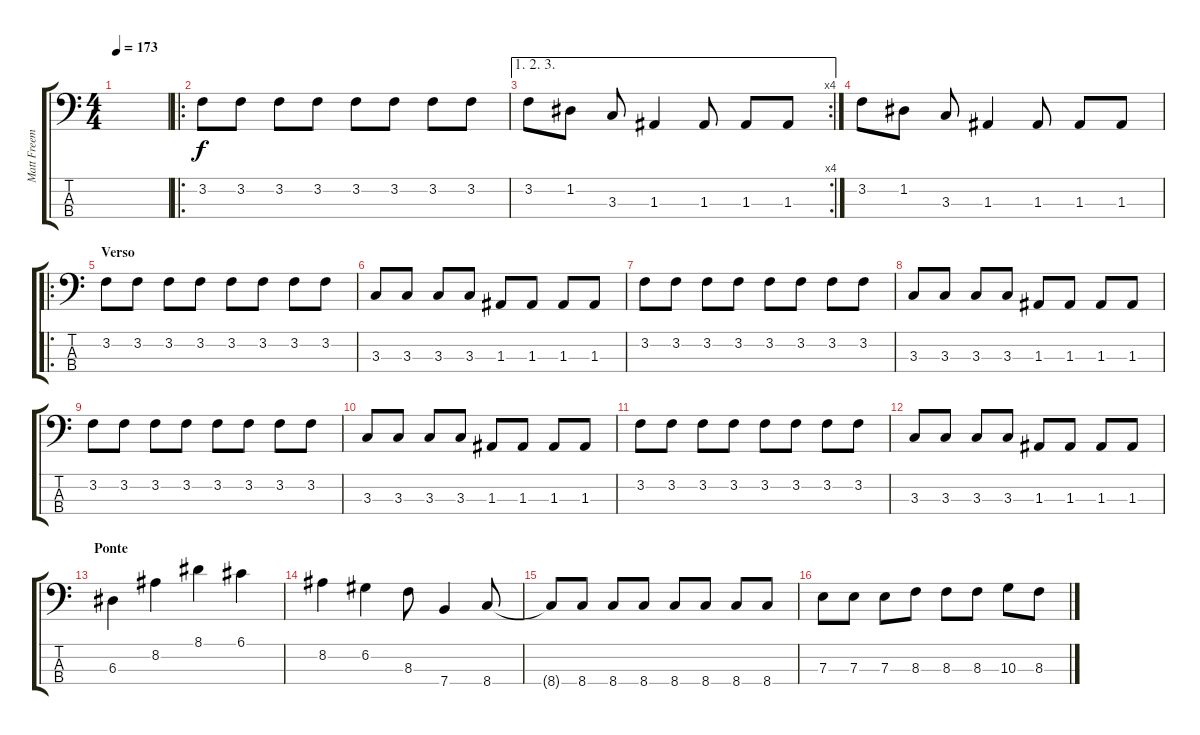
\track ("Matt Freeman" "Matt Freem") {instrument electricbasspick}
\staff {score tabs}
\tuning (G2 D2 A1 E1) {hide}
\ts (4 4)
\tempo 173
\clef f4
\ks c
|
\ro
3.2.8 3.2.8 3.2.8 3.2.8 3.2.8 3.2.8 3.2.8 3.2.8 |
\ae (1 2 3)
\rc 4
3.2.8 1.2.8 3.3.8 1.3.4 1.3.8 1.3.8 1.3.8 |
3.2.8 1.2.8 3.3.8 1.3.4 1.3.8 1.3.8 1.3.8 |
\ro
\section ("" "Verso")
3.2.8 3.2.8 3.2.8 3.2.8 3.2.8 3.2.8 3.2.8 3.2.8 |
3.3.8 3.3.8 3.3.8 3.3.8 1.3.8 1.3.8 1.3.8 1.3.8 |
3.2.8 3.2.8 3.2.8 3.2.8 3.2.8 3.2.8 3.2.8 3.2.8 |
3.3.8 3.3.8 3.3.8 3.3.8 1.3.8 1.3.8 1.3.8 1.3.8 |
3.2.8 3.2.8 3.2.8 3.2.8 3.2.8 3.2.8 3.2.8 3.2.8 |
3.3.8 3.3.8 3.3.8 3.3.8 1.3.8 1.3.8 1.3.8 1.3.8 |
3.2.8 3.2.8 3.2.8 3.2.8 3.2.8 3.2.8 3.2.8 3.2.8 |
3.3.8 3.3.8 3.3.8 3.3.8 1.3.8 1.3.8 1.3.8 1.3.8 |
\section ("" "Ponte")
6.3.4 8.2.4 8.1.4 6.1.4 |
8.2.4 6.2.4 8.3.8 7.4.4 8.4.8 |
8.4{t}.8 8.4.8 8.4.8 8.4.8 8.4.8 8.4.8 8.4.8 8.4.8 |
7.3.8 7.3.8 7.3.8 8.3.8 8.3.8 8.3.8 10.3.8 8.3.8
